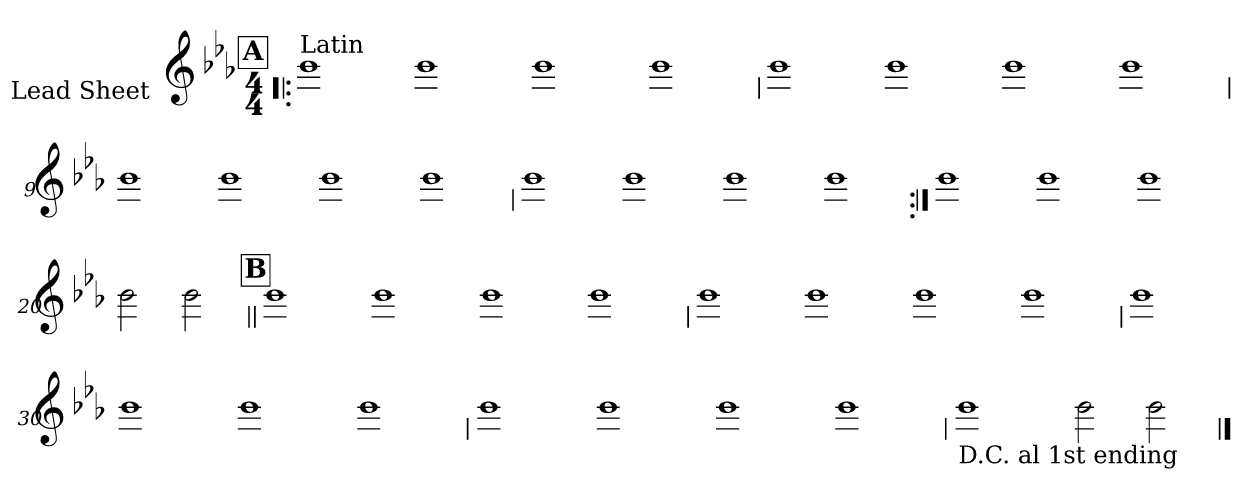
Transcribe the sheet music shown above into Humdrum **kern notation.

**kern
*part1
*staff1
*I"Lead Sheet
*stria0
*clefG2
*k[b-e-a-]
*E-:
*M4/4
!!LO:REH:place=s1:a:t=A
=1!|:
!LO:TX:a:t=Latin
1b-
=2-
1b-
=3-
1b-
=4-
1b-
!!LO:LB:g=z
=5
1b-
=6-
1b-
=7-
1b-
=8-
1b-
!!LO:LB:g=z
=9
1b-
=10-
1b-
=11-
1b-
=12-
1b-
!!LO:LB:g=z
=13
1b-
=14-
1b-
=15-
1b-
=16-
1b-
!!LO:LB:g=z
=17:|!
1b-
=18-
1b-
=19-
1b-
=20-
2b-
2b-
!!LO:LB:g=z
!!LO:REH:place=s1:a:t=B
=21||
1b-
=22-
1b-
=23-
1b-
=24-
1b-
!!LO:LB:g=z
=25
1b-
=26-
1b-
=27-
1b-
=28-
1b-
!!LO:LB:g=z
=29
1b-
=30-
1b-
=31-
1b-
=32-
1b-
!!LO:LB:g=z
=33
1b-
=34-
1b-
=35-
1b-
=36-
1b-
!!LO:LB:g=z
=37
!LO:TX:b:t=D.C. al 1st ending
1b-
=38-
2b-
2b-
==
*-
